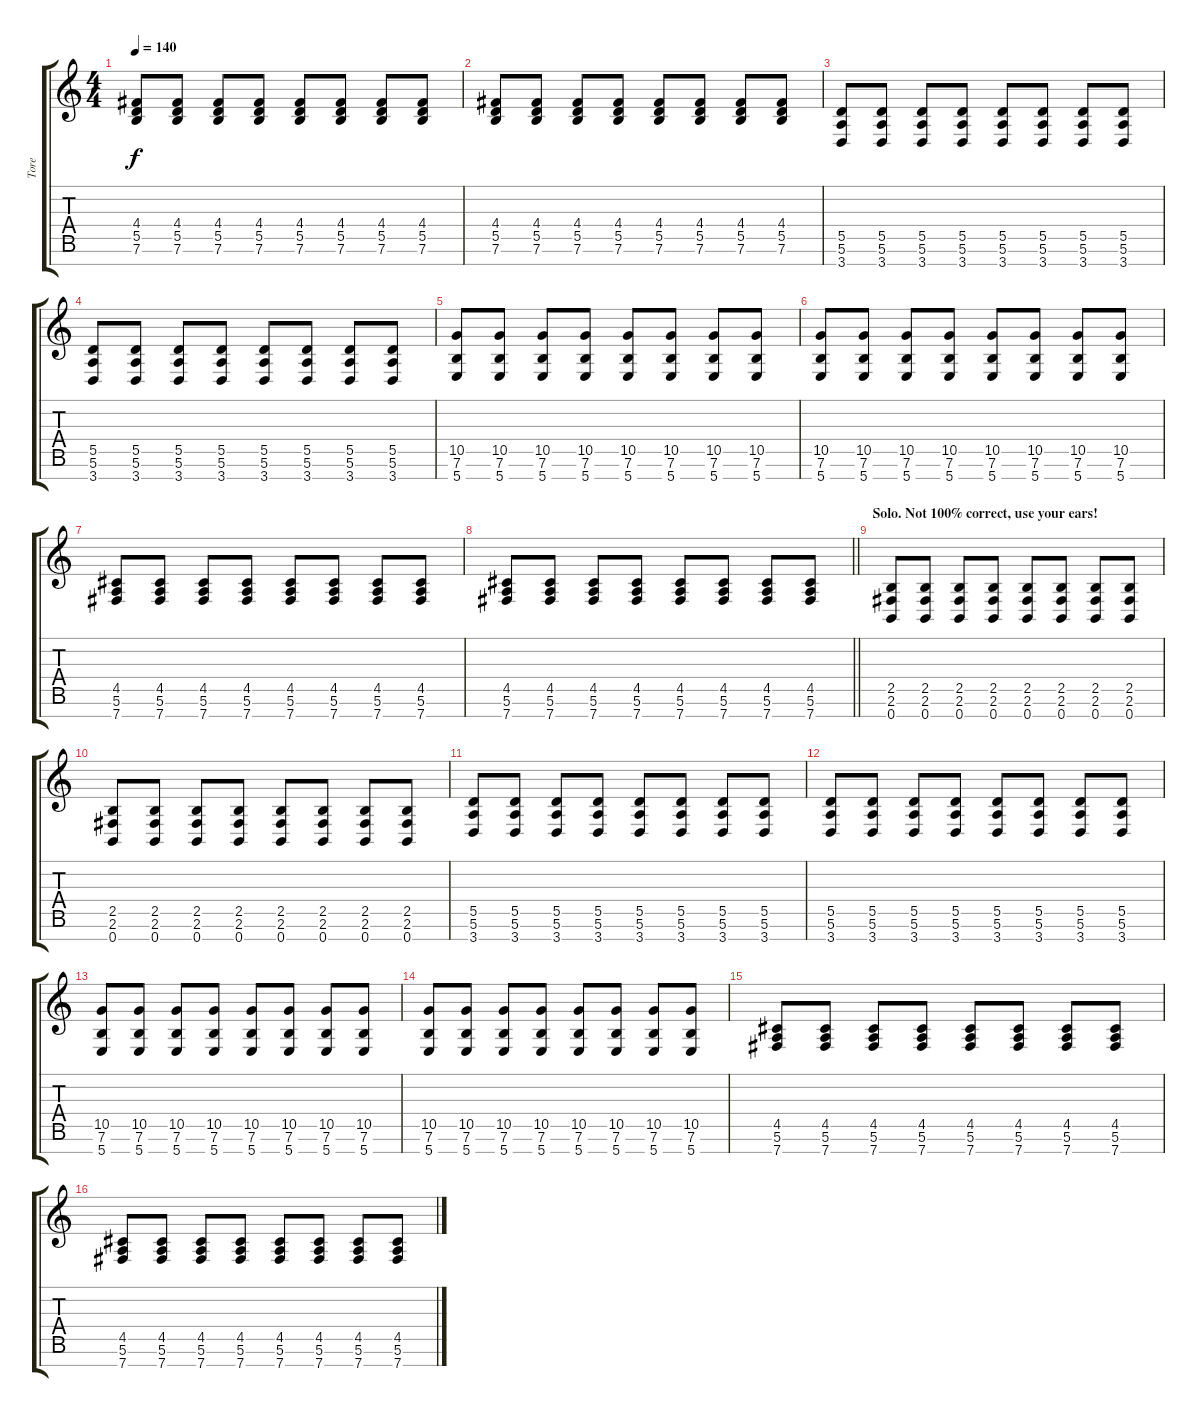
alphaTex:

\track ("Tore" "Tore") {instrument distortionguitar}
\staff {score tabs}
\tuning (E4 B3 G3 D3 A2 E2 B1) {hide}
\ts (4 4)
\tempo 140
\clef g2
\ks c
(4.4 5.5 7.6).8{dy f} (4.4 5.5 7.6).8 (4.4 5.5 7.6).8 (4.4 5.5 7.6).8 (4.4 5.5 7.6).8 (4.4 5.5 7.6).8 (4.4 5.5 7.6).8 (4.4 5.5 7.6).8 |
(4.4 5.5 7.6).8 (4.4 5.5 7.6).8 (4.4 5.5 7.6).8 (4.4 5.5 7.6).8 (4.4 5.5 7.6).8 (4.4 5.5 7.6).8 (4.4 5.5 7.6).8 (4.4 5.5 7.6).8 |
(5.5 5.6 3.7).8 (5.5 5.6 3.7).8 (5.5 5.6 3.7).8 (5.5 5.6 3.7).8 (5.5 5.6 3.7).8 (5.5 5.6 3.7).8 (5.5 5.6 3.7).8 (5.5 5.6 3.7).8 |
(5.5 5.6 3.7).8 (5.5 5.6 3.7).8 (5.5 5.6 3.7).8 (5.5 5.6 3.7).8 (5.5 5.6 3.7).8 (5.5 5.6 3.7).8 (5.5 5.6 3.7).8 (5.5 5.6 3.7).8 |
(10.5 7.6 5.7).8 (10.5 7.6 5.7).8 (10.5 7.6 5.7).8 (10.5 7.6 5.7).8 (10.5 7.6 5.7).8 (10.5 7.6 5.7).8 (10.5 7.6 5.7).8 (10.5 7.6 5.7).8 |
(10.5 7.6 5.7).8 (10.5 7.6 5.7).8 (10.5 7.6 5.7).8 (10.5 7.6 5.7).8 (10.5 7.6 5.7).8 (10.5 7.6 5.7).8 (10.5 7.6 5.7).8 (10.5 7.6 5.7).8 |
(4.5 5.6 7.7).8 (4.5 5.6 7.7).8 (4.5 5.6 7.7).8 (4.5 5.6 7.7).8 (4.5 5.6 7.7).8 (4.5 5.6 7.7).8 (4.5 5.6 7.7).8 (4.5 5.6 7.7).8 |
\barLineRight lightlight
(4.5 5.6 7.7).8 (4.5 5.6 7.7).8 (4.5 5.6 7.7).8 (4.5 5.6 7.7).8 (4.5 5.6 7.7).8 (4.5 5.6 7.7).8 (4.5 5.6 7.7).8 (4.5 5.6 7.7).8 |
\section ("" "Solo. Not 100% correct, use your ears!")
(2.5 2.6 0.7).8 (2.5 2.6 0.7).8 (2.5 2.6 0.7).8 (2.5 2.6 0.7).8 (2.5 2.6 0.7).8 (2.5 2.6 0.7).8 (2.5 2.6 0.7).8 (2.5 2.6 0.7).8 |
(2.5 2.6 0.7).8 (2.5 2.6 0.7).8 (2.5 2.6 0.7).8 (2.5 2.6 0.7).8 (2.5 2.6 0.7).8 (2.5 2.6 0.7).8 (2.5 2.6 0.7).8 (2.5 2.6 0.7).8 |
(5.5 5.6 3.7).8 (5.5 5.6 3.7).8 (5.5 5.6 3.7).8 (5.5 5.6 3.7).8 (5.5 5.6 3.7).8 (5.5 5.6 3.7).8 (5.5 5.6 3.7).8 (5.5 5.6 3.7).8 |
(5.5 5.6 3.7).8 (5.5 5.6 3.7).8 (5.5 5.6 3.7).8 (5.5 5.6 3.7).8 (5.5 5.6 3.7).8 (5.5 5.6 3.7).8 (5.5 5.6 3.7).8 (5.5 5.6 3.7).8 |
(10.5 7.6 5.7).8 (10.5 7.6 5.7).8 (10.5 7.6 5.7).8 (10.5 7.6 5.7).8 (10.5 7.6 5.7).8 (10.5 7.6 5.7).8 (10.5 7.6 5.7).8 (10.5 7.6 5.7).8 |
(10.5 7.6 5.7).8 (10.5 7.6 5.7).8 (10.5 7.6 5.7).8 (10.5 7.6 5.7).8 (10.5 7.6 5.7).8 (10.5 7.6 5.7).8 (10.5 7.6 5.7).8 (10.5 7.6 5.7).8 |
(4.5 5.6 7.7).8 (4.5 5.6 7.7).8 (4.5 5.6 7.7).8 (4.5 5.6 7.7).8 (4.5 5.6 7.7).8 (4.5 5.6 7.7).8 (4.5 5.6 7.7).8 (4.5 5.6 7.7).8 |
(4.5 5.6 7.7).8 (4.5 5.6 7.7).8 (4.5 5.6 7.7).8 (4.5 5.6 7.7).8 (4.5 5.6 7.7).8 (4.5 5.6 7.7).8 (4.5 5.6 7.7).8 (4.5 5.6 7.7).8
